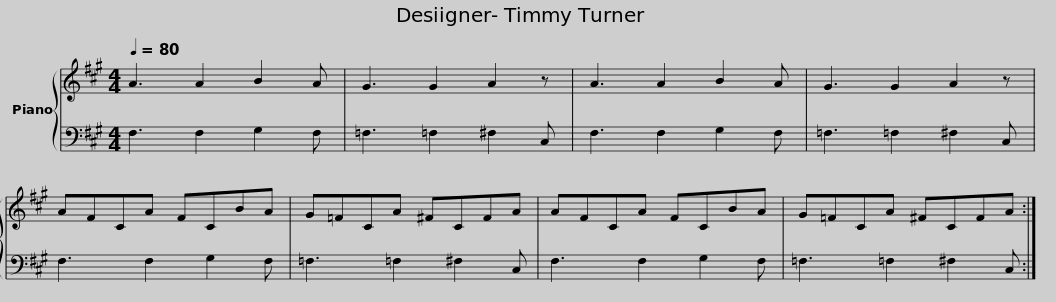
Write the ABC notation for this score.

X:1
%%score { 1 | 2 }
L:1/8
Q:1/4=80
M:4/4
I:linebreak $
K:A
V:1 treble
V:2 bass
V:1
 A3 A2 B2 A | G3 G2 A2 z | A3 A2 B2 A | G3 G2 A2 z |$ AFCA FCBA | %5
 G=FCA ^FCFA | AFCA FCBA | G=FCA ^FCFA :| %8
V:2
 F,3 F,2 G,2 F, | =F,3 =F,2 ^F,2 C, | F,3 F,2 G,2 F, | =F,3 =F,2 ^F,2 C, |$ F,3 F,2 G,2 F, | %5
 =F,3 =F,2 ^F,2 C, | F,3 F,2 G,2 F, | =F,3 =F,2 ^F,2 C, :| %8
